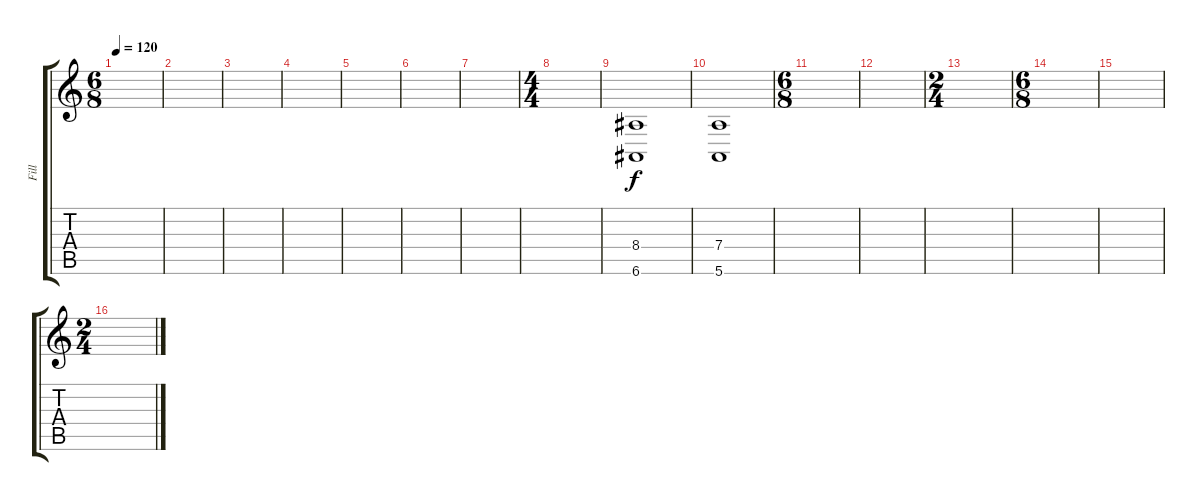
\track ("Fill" "Fill") {instrument lead3calliope}
\staff {score tabs}
\tuning (E4 B3 G3 D3 A2 E2) {hide}
\ts (6 8)
\tempo 120
\clef g2
\ks c
|
|
|
|
|
|
|
\ts (4 4)
|
(8.4 6.6).1 |
(7.4 5.6).1 |
\ts (6 8)
|
|
\ts (2 4)
|
\ts (6 8)
|
|
\ts (2 4)
